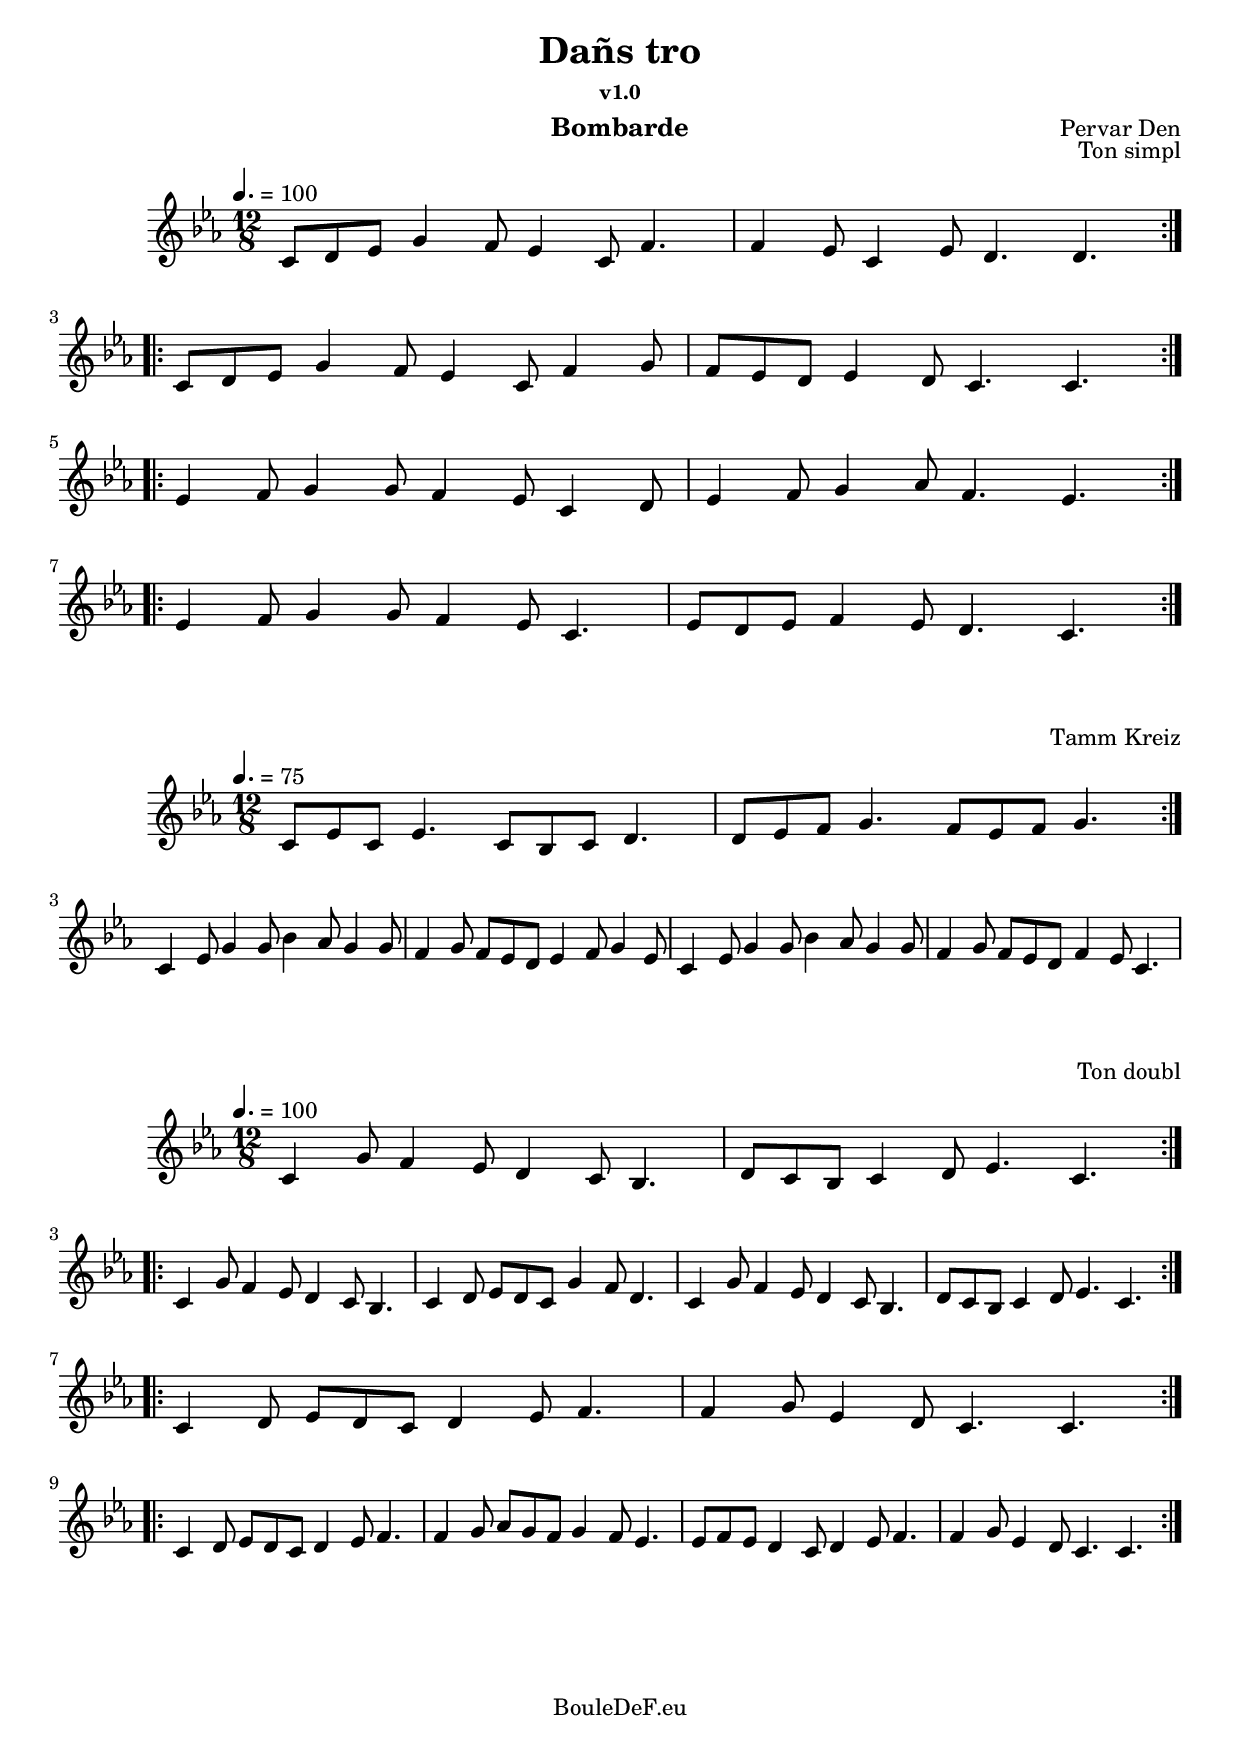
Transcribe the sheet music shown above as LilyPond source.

\version "2.16.0"
\include "italiano.ly"

\header {
	title = "Dañs tro"
	subsubtitle = "v1.0"
	composer = "Pervar Den"
	instrument = "Bombarde"
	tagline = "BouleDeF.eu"
}

\score {
	\new Staff \relative sib {
		\clef "treble"
		\key mib \major
		\time 12/8
		\tempo 4. = 100

		\repeat volta 2 {
			| do8 re mib sol4 fa8 mib4 do8 fa4.
			| fa4 mib8 do4 mib8  re4. re
		}
		\break
		\repeat volta 2 {
			| do8 re mib sol4 fa8 mib4 do8 fa4 sol8
			| fa8 mib re mib4 re8 do4. do
		}
		\break
		\repeat volta 2 {
			| mib4 fa8 sol4 sol8 fa4 mib8 do4 re8
			| mib4 fa8 sol4 lab8 fa4. mib
		}
		\break
		\repeat volta 2 {
			| mib4 fa8 sol4 sol8 fa4 mib8 do4.
			| mib8 re mib fa4 mib8 re4. do
		}
	}
	\header {
		opus = "Ton simpl"
	}
}

\score {
	\new Staff \relative sib {
		\clef "treble"
		\key mib \major
		\time 12/8
		\tempo 4. = 75

		\repeat volta 2 {
			| do8 mib do mib4. do8 sib do re4.
			| re8 mib fa sol4. fa8 mib fa sol4.
		}
		\break
		| do,4 mib8 sol4 sol8 sib4 lab8 sol4 sol8
		| fa4 sol8 fa mib re mib4 fa8 sol4 mib8
		| do4 mib8 sol4 sol8 sib4 lab8 sol4 sol8
		| fa4 sol8 fa mib re fa4 mib8 do4.
	}
	\header {
		opus = "Tamm Kreiz"
	}
}

\score {
	\new Staff \relative sib {
		\clef "treble"
		\key mib \major
		\time 12/8
		\tempo 4. = 100

		\repeat volta 2 {
			| do4 sol'8 fa4 mib8 re4 do8 sib4.
			| re8 do sib do4 re8 mib4. do
		}
		\break
		\repeat volta 2 {
			| do4 sol'8 fa4 mib8 re4 do8 sib4.
			| do4 re8 mib8 re do sol'4 fa8 re4.
			| do4 sol'8 fa4 mib8 re4 do8 sib4.
			| re8 do sib do4 re8 mib4. do
		}
		\break
		\repeat volta 2 {
			| do4 re8 mib re do re4 mib8 fa4.
			| fa4 sol8 mib4 re8 do4. do
		}
		\break
		\repeat volta 2 {
			| do4 re8 mib re do re4 mib8 fa4.
			| fa4 sol8 lab8 sol fa sol4 fa8 mib4.
			| mib8 fa mib re4 do8 re4 mib8 fa4.
			| fa4 sol8 mib4 re8 do4. do
		}
	}
	\header {
		opus = "Ton doubl"
	}
}

